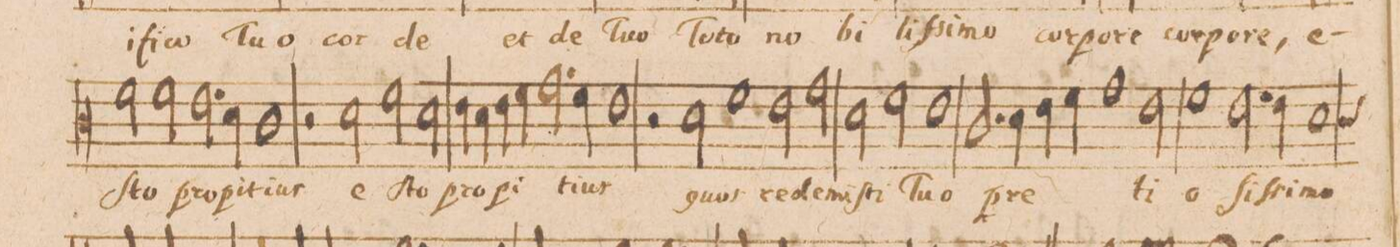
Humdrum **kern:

**kern	**text
*I"CANTVS.	*
*clefC3	*
*k[]	*
*met(C|)	*
*M2/1	*
2fny\	-ſto
=80-	=80-
2f\	pro-
2.e\	-pi-
4d\	-ti-
1c\	-ur
=81-	=81-
2r	.
2d\	e-
2f\	-ſto
=82-	=82-
2d\	.
4e\	pro-
4d\	.
4e\	-pi-
4f\	.
2.g\	-ti-
=83-	=83-
4f\	.
1e	-ur
2r	.
=84-	=84-
2d\	quos
1f	.
2e\	re-
=85-	=85-
2g\	-de-
2d\	-miſ-
2f\	-ti
1e\	Tu-
=86-	=86-
2.c/	-o
4d\	pre-
4e\	.
4f\	.
=87-	=87-
1.g	.
2e\	-ti-
=88-	=88-
1f	-o-
2.e\	-ſi-
4e\	-ſti-
=89-	=89-
*custos:c	*
1d	-mo
*-	*-
